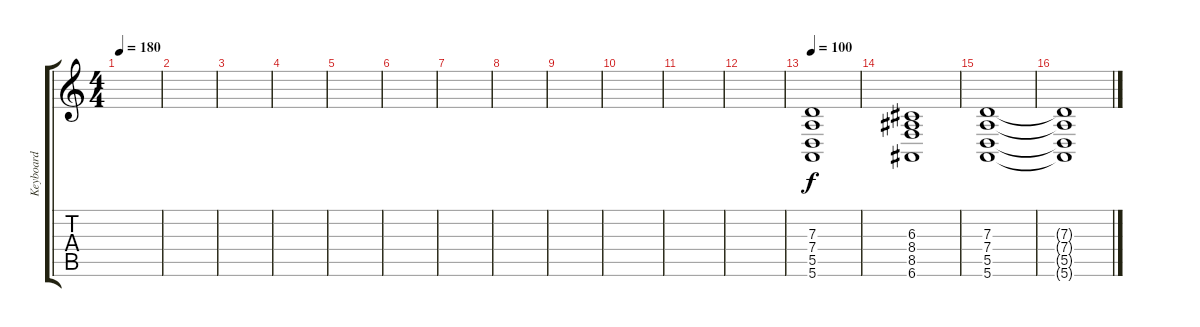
\track ("Keyboard" "Keyboard") {instrument voiceoohs}
\staff {score tabs}
\tuning (E4 B3 G3 D3 A2 E2) {hide}
\ts (4 4)
\tempo 180
\clef g2
\ks c
|
|
|
|
|
|
|
|
|
|
|
|
\tempo 100
(7.3 7.4 5.5 5.6).1 |
(6.3 8.4 8.5 6.6).1 |
(7.3 7.4 5.5 5.6).1 |
(7.3{t} 7.4{t} 5.5{t} 5.6{t}).1
